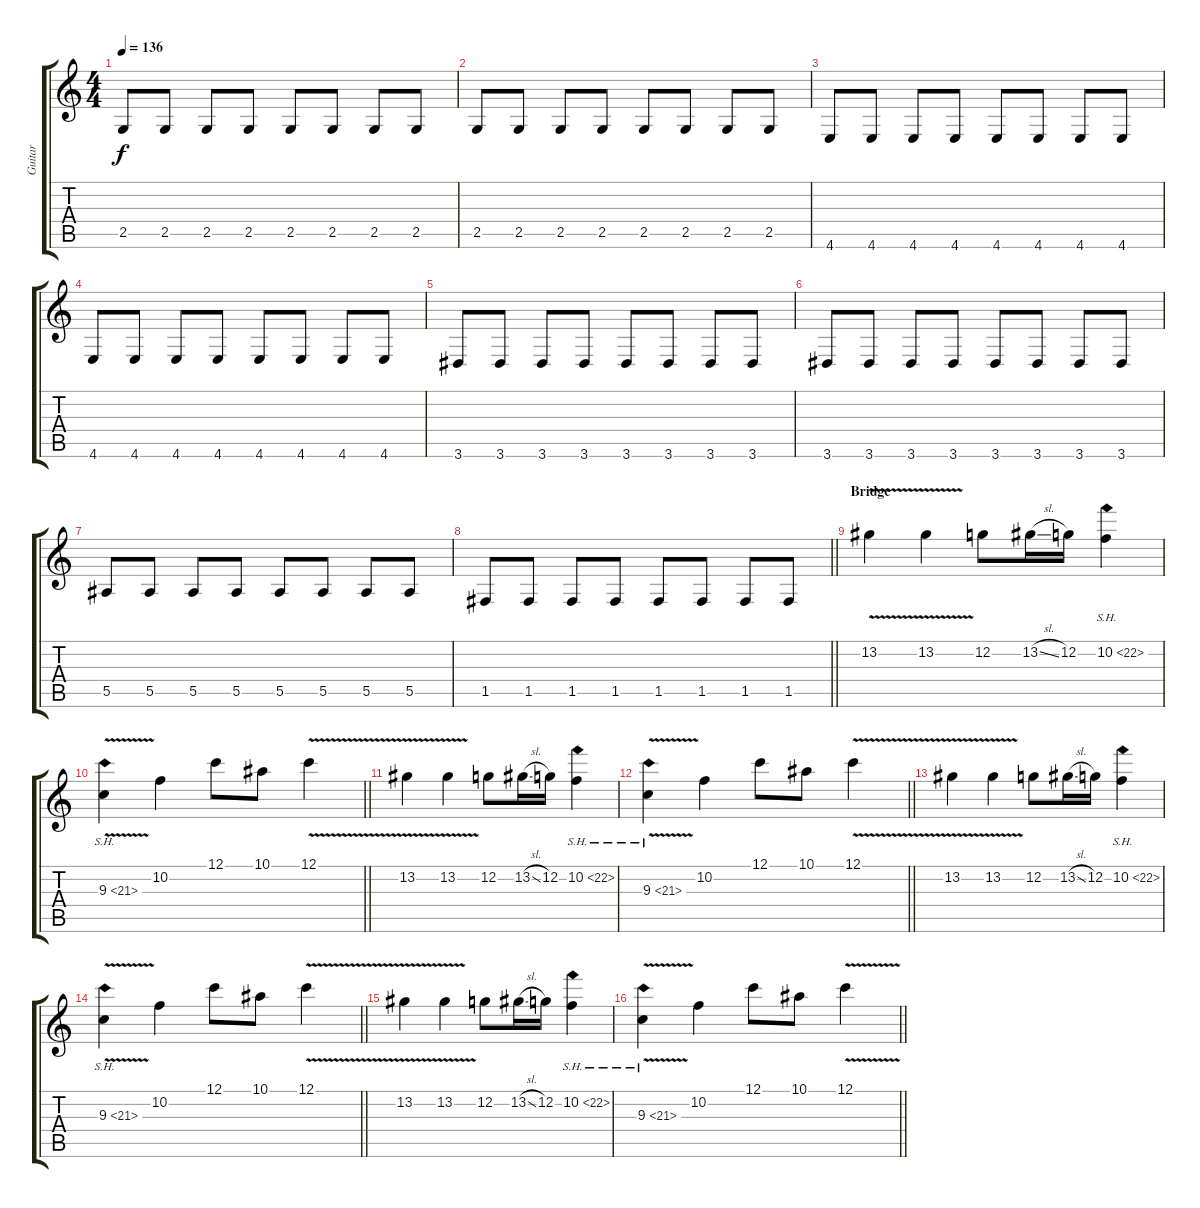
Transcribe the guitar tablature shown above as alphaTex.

\track ("Guitar" "Guitar") {instrument distortionguitar}
\staff {score tabs}
\tuning (C4 G3 Eb3 Bb2 F2 C2) {hide}
\ts (4 4)
\tempo 136
\clef g2
\ks c
2.5.8{dy f} 2.5.8 2.5.8 2.5.8 2.5.8 2.5.8 2.5.8 2.5.8 |
2.5.8 2.5.8 2.5.8 2.5.8 2.5.8 2.5.8 2.5.8 2.5.8 |
4.6.8 4.6.8 4.6.8 4.6.8 4.6.8 4.6.8 4.6.8 4.6.8 |
4.6.8 4.6.8 4.6.8 4.6.8 4.6.8 4.6.8 4.6.8 4.6.8 |
3.6.8 3.6.8 3.6.8 3.6.8 3.6.8 3.6.8 3.6.8 3.6.8 |
3.6.8 3.6.8 3.6.8 3.6.8 3.6.8 3.6.8 3.6.8 3.6.8 |
5.5.8 5.5.8 5.5.8 5.5.8 5.5.8 5.5.8 5.5.8 5.5.8 |
\barLineRight lightlight
1.5.8 1.5.8 1.5.8 1.5.8 1.5.8 1.5.8 1.5.8 1.5.8 |
\section ("" "Bridge")
13.2{v}.4{volume 14 balance 8} 13.2{v}.4 12.2.8 13.2{sl}.16 12.2.16 10.2{sh 12}.4 |
\barLineRight lightlight
9.3{sh 12 v}.4 10.2.4 12.1.8 10.1.8 12.1{v}.4 |
13.2{v}.4 13.2{v}.4 12.2.8 13.2{sl}.16 12.2.16 10.2{sh 12}.4 |
\barLineRight lightlight
9.3{sh 12 v}.4 10.2.4 12.1.8 10.1.8 12.1{v}.4 |
13.2{v}.4 13.2{v}.4 12.2.8 13.2{sl}.16 12.2.16 10.2{sh 12}.4 |
\barLineRight lightlight
9.3{sh 12 v}.4 10.2.4 12.1.8 10.1.8 12.1{v}.4 |
13.2{v}.4 13.2{v}.4 12.2.8 13.2{sl}.16 12.2.16 10.2{sh 12}.4 |
\barLineRight lightlight
9.3{sh 12 v}.4 10.2.4 12.1.8 10.1.8 12.1{v}.4
